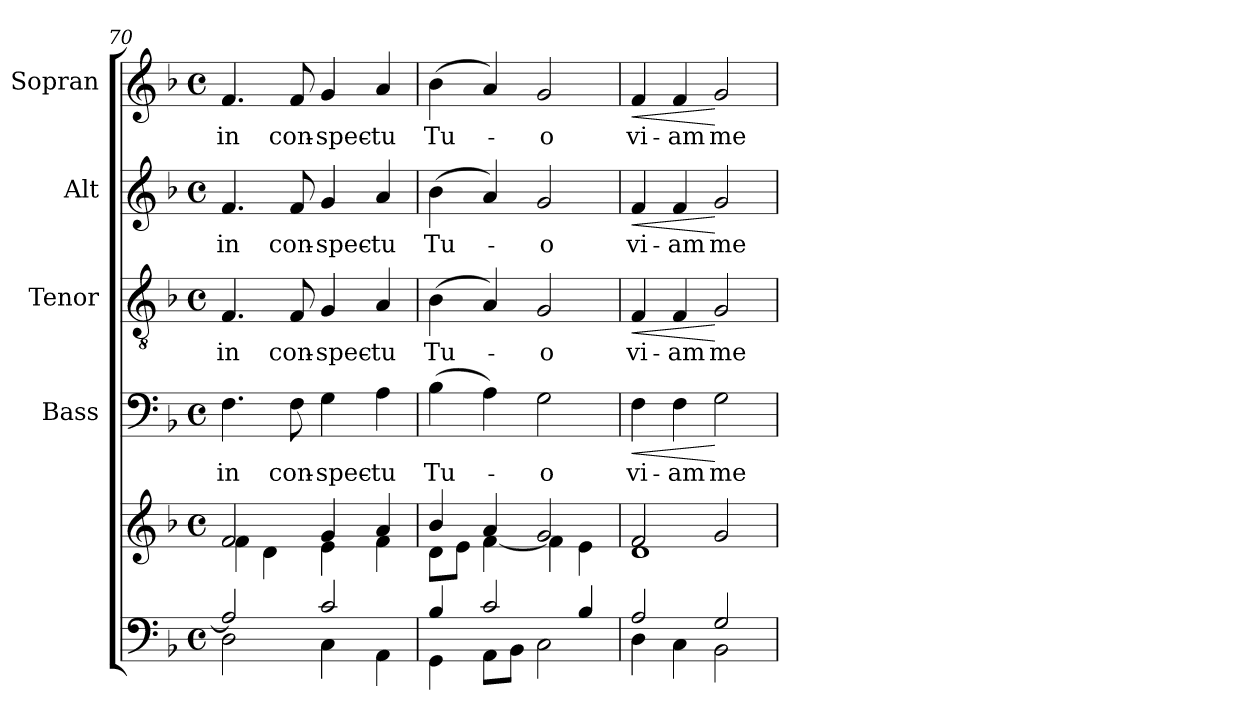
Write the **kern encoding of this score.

**kern	**kern	**kern	**text	**dynam	**kern	**text	**dynam	**kern	**text	**dynam	**kern	**text	**dynam
*part5	*part5	*part4	*part4	*part4	*part3	*part3	*part3	*part2	*part2	*part2	*part1	*part1	*part1
*staff6	*staff5	*staff4	*staff4	*staff4	*staff3	*staff3	*staff3	*staff2	*staff2	*staff2	*staff1	*staff1	*staff1
*	*	*I"Bass	*	*	*I"Tenor	*	*	*I"Alt	*	*	*I"Sopran	*	*
*	*	*I'B.	*	*	*I'T.	*	*	*I'A.	*	*	*I'S.	*	*
*clefF4	*clefG2	*clefF4	*	*	*clefGv2	*	*	*clefG2	*	*	*clefG2	*	*
*k[b-]	*k[b-]	*k[b-]	*	*	*k[b-]	*	*	*k[b-]	*	*	*k[b-]	*	*
*F:	*F:	*F:	*	*	*F:	*	*	*F:	*	*	*F:	*	*
*M4/4	*M4/4	*M4/4	*	*	*M4/4	*	*	*M4/4	*	*	*M4/4	*	*
*met(c)	*met(c)	*met(c)	*	*	*met(c)	*	*	*met(c)	*	*	*met(c)	*	*
=70	=70	=70	=70	=70	=70	=70	=70	=70	=70	=70	=70	=70	=70
*^	*^	*	*	*	*	*	*	*	*	*	*	*	*
!	!	!	!	!	!LO:LY:b	!	!	!LO:LY:b	!	!	!LO:LY:b	!	!	!LO:LY:b	!
2A/]	2D\	2f/	4f\	4.F\	in	.	4.F/	in	.	4.f/	in	.	4.f/	in	.
.	.	.	4d\	.	.	.	.	.	.	.	.	.	.	.	.
!	!	!	!	!	!LO:LY:b	!	!	!LO:LY:b	!	!	!LO:LY:b	!	!	!LO:LY:b	!
.	.	.	.	8F\	con-	.	8F/	con-	.	8f/	con-	.	8f/	con-	.
!	!	!	!	!	!LO:LY:b	!	!	!LO:LY:b	!	!	!LO:LY:b	!	!	!LO:LY:b	!
2c/	4C\	4g/	4e\	4G\	-spec-	.	4G/	-spec-	.	4g/	-spec-	.	4g/	-spec-	.
!	!	!	!	!	!LO:LY:b	!	!	!LO:LY:b	!	!	!LO:LY:b	!	!	!LO:LY:b	!
.	4AA\	4a/	4f\	4A\	-tu	.	4A/	-tu	.	4a/	-tu	.	4a/	-tu	.
!!LO:LB:g=z
=71	=71	=71	=71	=71	=71	=71	=71	=71	=71	=71	=71	=71	=71	=71	=71
!	!	!	!	!	!LO:LY:b	!	!	!LO:LY:b	!	!	!LO:LY:b	!	!	!LO:LY:b	!
4B-/	4GG\	4b-/	8d\L	(>4B-\	Tu-	.	(>4B-\	Tu-	.	(>4b-\	Tu-	.	(>4b-\	Tu-	.
.	.	.	8e\J	.	.	.	.	.	.	.	.	.	.	.	.
2c/	8AA\L	4a/	[<4f\	4A\)	.	.	4A/)	.	.	4a/)	.	.	4a/)	.	.
.	8BB-\J	.	.	.	.	.	.	.	.	.	.	.	.	.	.
!	!	!	!	!	!LO:LY:b	!	!	!LO:LY:b	!	!	!LO:LY:b	!	!	!LO:LY:b	!
.	2C\	2g/	4f\]	2G\	-o	.	2G/	-o	.	2g/	-o	.	2g/	-o	.
4B-/	.	.	4e\	.	.	.	.	.	.	.	.	.	.	.	.
=72	=72	=72	=72	=72	=72	=72	=72	=72	=72	=72	=72	=72	=72	=72	=72
!	!	!	!	!	!LO:LY:b	!LO:HP:b	!	!LO:LY:b	!LO:HP:b	!	!LO:LY:b	!LO:HP:b	!	!LO:LY:b	!LO:HP:b
2A/	4D\	2f/	1d	4F\	vi-	<	4F/	vi-	<	4f/	vi-	<	4f/	vi-	<
!	!	!	!	!	!LO:LY:b	!	!	!LO:LY:b	!	!	!LO:LY:b	!	!	!LO:LY:b	!
.	4C\	.	.	4F\	-am	.	4F/	-am	.	4f/	-am	.	4f/	-am	.
!	!	!	!	!	!LO:LY:b	!	!	!LO:LY:b	!	!	!LO:LY:b	!	!	!LO:LY:b	!
2G/	2BB-\	2g/	.	2G\	me-	[	2G/	me-	[	2g/	me-	[	2g/	me-	[
*v	*v	*	*	*	*	*	*	*	*	*	*	*	*	*	*
*	*v	*v	*	*	*	*	*	*	*	*	*	*	*	*
=	=	=	=	=	=	=	=	=	=	=	=	=	=
*-	*-	*-	*-	*-	*-	*-	*-	*-	*-	*-	*-	*-	*-
